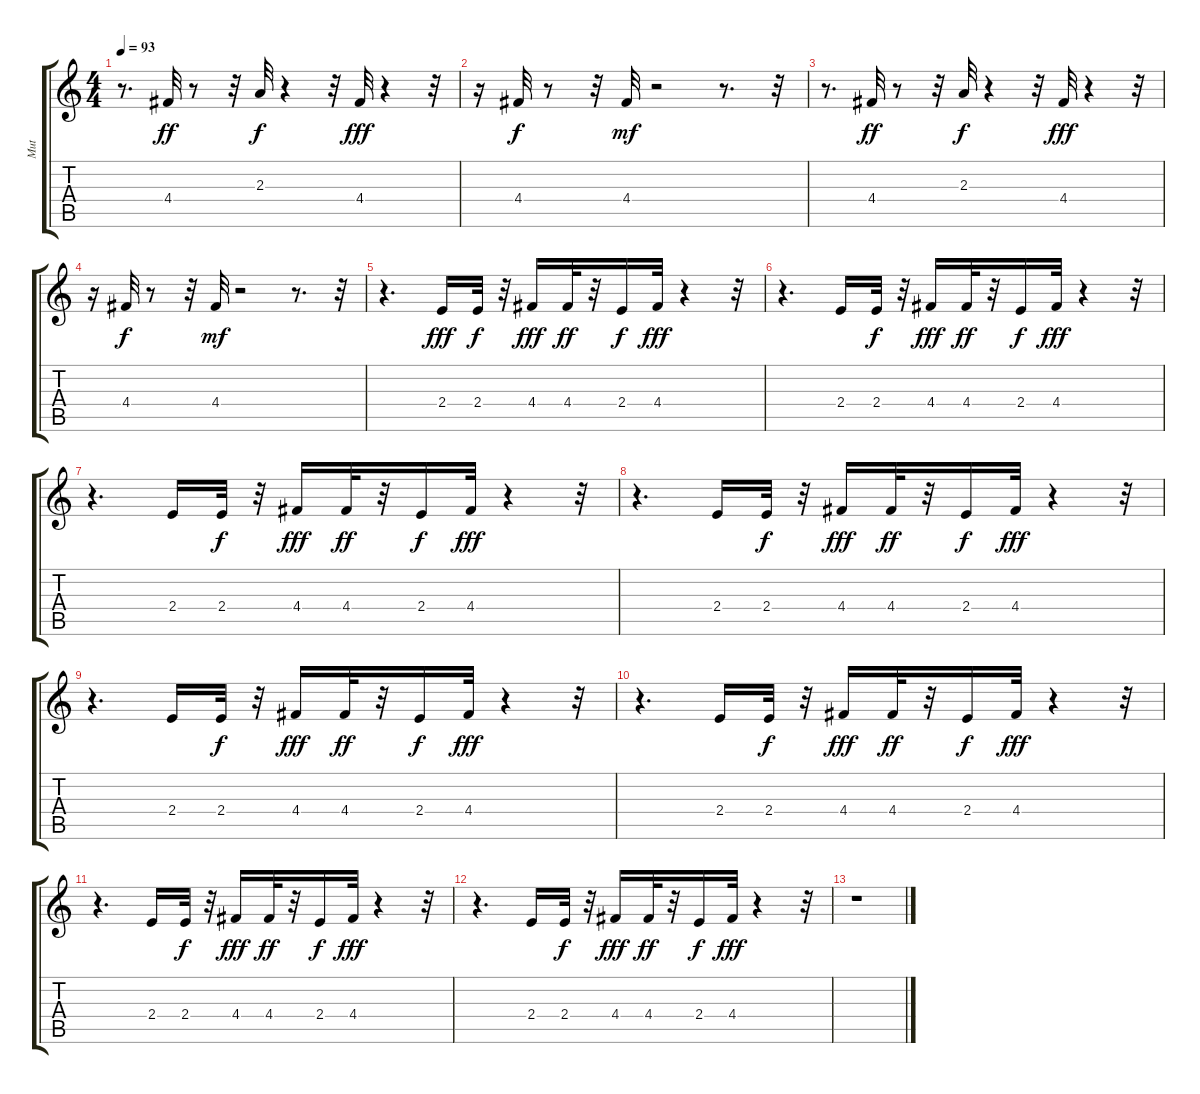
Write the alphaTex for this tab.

\track ("Mut" "Mut") {instrument electricguitarmuted}
\staff {score tabs}
\tuning (E4 B3 G3 D3 A2 E2) {hide}
\ts (4 4)
\tempo 93
\clef g2
\ks c
r.8{d dy mf} 4.4.32{dy ff} r.8 r.32 2.3.32{dy f} r.4 r.32 4.4.32{dy fff} r.4 r.32 |
r.16 4.4.32{dy f} r.8 r.32 4.4.32{dy mf} r.2 r.8{d} r.32 |
r.8{d} 4.4.32{dy ff} r.8 r.32 2.3.32{dy f} r.4 r.32 4.4.32{dy fff} r.4 r.32 |
r.16 4.4.32{dy f} r.8 r.32 4.4.32{dy mf} r.2 r.8{d} r.32 |
r.4{d} 2.4.16{dy fff} 2.4.32{dy f} r.32 4.4.16{dy fff} 4.4.32{dy ff} r.32 2.4.16{dy f} 4.4.32{dy fff} r.4 r.32 |
r.4{d} 2.4.16 2.4.32{dy f} r.32 4.4.16{dy fff} 4.4.32{dy ff} r.32 2.4.16{dy f} 4.4.32{dy fff} r.4 r.32 |
r.4{d} 2.4.16 2.4.32{dy f} r.32 4.4.16{dy fff} 4.4.32{dy ff} r.32 2.4.16{dy f} 4.4.32{dy fff} r.4 r.32 |
r.4{d} 2.4.16 2.4.32{dy f} r.32 4.4.16{dy fff} 4.4.32{dy ff} r.32 2.4.16{dy f} 4.4.32{dy fff} r.4 r.32 |
r.4{d} 2.4.16 2.4.32{dy f} r.32 4.4.16{dy fff} 4.4.32{dy ff} r.32 2.4.16{dy f} 4.4.32{dy fff} r.4 r.32 |
r.4{d} 2.4.16 2.4.32{dy f} r.32 4.4.16{dy fff} 4.4.32{dy ff} r.32 2.4.16{dy f} 4.4.32{dy fff} r.4 r.32 |
r.4{d} 2.4.16 2.4.32{dy f} r.32 4.4.16{dy fff} 4.4.32{dy ff} r.32 2.4.16{dy f} 4.4.32{dy fff} r.4 r.32 |
r.4{d} 2.4.16 2.4.32{dy f} r.32 4.4.16{dy fff} 4.4.32{dy ff} r.32 2.4.16{dy f} 4.4.32{dy fff} r.4 r.32 |
r.1
